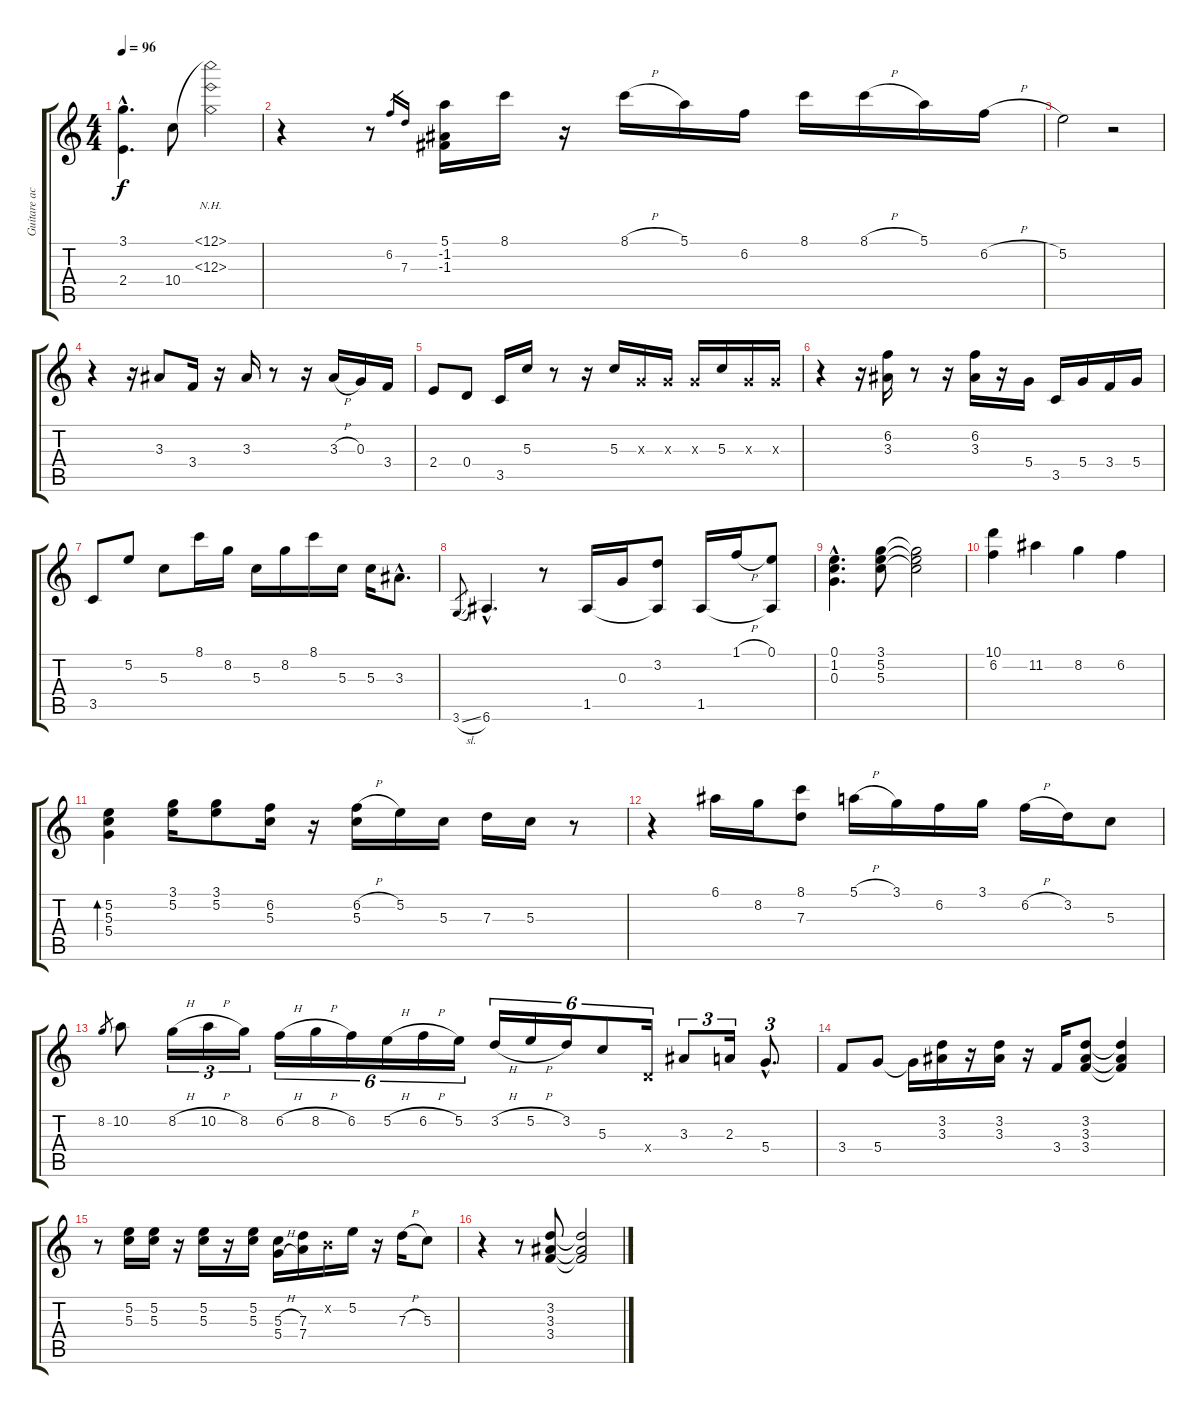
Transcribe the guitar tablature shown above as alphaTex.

\track ("Guitare acoustique" "Guitare ac") {instrument acousticguitarnylon}
\staff {score tabs}
\tuning (E4 B3 G3 D3 A2 E2) {hide}
\ts (4 4)
\tempo 96
\clef g2
\ks c
(3.1{hac} 2.4{hac}).4{d dy f} 10.4.8 (12.1{nh} 12.3{nh} 10.4{nh t}).2 |
r.4 r.8 6.2.16{gr} 7.3.16{gr} (5.1 -1.2 -1.3).16 8.1.16 r.16 8.1{h}.16 5.1.16 6.2.16 8.1.16 8.1{h}.16 5.1.16 6.2{h}.16 |
5.2.2 r.2 |
r.4 r.16 3.3.8 3.4.16 r.16 3.3.16 r.8 r.16 3.3{h}.16 0.3.16 3.4.16 |
2.4.8 0.4.8 3.5.16 5.3.16 r.8 r.16 5.3.16 0.3{x}.16 0.3{x}.16 0.3{x}.16 5.3.16 0.3{x}.16 0.3{x}.16 |
r.4 r.16 (6.2 3.3).16 r.8 r.16 (6.2 3.3).16 r.16 5.4.16 3.5.16 5.4.16 3.4.16 5.4.16 |
3.5.8 5.2.8 5.3.8 8.1.16 8.2.16 5.3.16 8.2.16 8.1.16 5.3.16 5.3.16 3.3{hac}.8{d} |
3.6{sl}.8{gr} 6.6{hac}.4{d} r.8 1.5.16 0.3.16 (3.2 1.5{t}).8 1.5.16 1.1{h}.16 (0.1 1.5{t}).8 |
(0.1{hac} 1.2{hac} 0.3{hac}).4{d} (3.1 5.2 5.3).8 (3.1{t} 5.2{t} 5.3{t}).2 |
(10.1 6.2).4 11.2.4 8.2.4 6.2.4 |
(5.2 5.3 5.4).4{bd 60} (3.1 5.2).16 (3.1 5.2).8 (6.2 5.3).16 r.16 (6.2{h} 5.3).16 5.2.16 5.3.16 7.3.16 5.3.16 r.8 |
r.4 6.1.16 8.2.16 (8.1 7.3).8 5.1{h}.16 3.1.16 6.2.16 3.1.16 6.2{h}.16 3.2.16 5.3.8 |
8.2.8{gr} 10.2.8 8.2{h}.16{tu (3 2)} 10.2{h}.16{tu (3 2)} 8.2.16{tu (3 2)} 6.2{h}.16{tu (6 4)} 8.2{h}.16{tu (6 4)} 6.2.16{tu (6 4)} 5.2{h}.16{tu (6 4)} 6.2{h}.16{tu (6 4)} 5.2.16{tu (6 4)} 3.2{h}.16{tu (6 4)} 5.2{h}.16{tu (6 4)} 3.2.16{tu (6 4)} 5.3.8{tu (6 4)} 0.4{x}.16{tu (6 4)} 3.3.8{tu (3 2)} 2.3.16{tu (3 2)} 5.4{hac}.8{d tu (3 2)} |
3.4.8 5.4.8 5.4{t}.16 (3.2 3.3).16 r.16 (3.2 3.3).16 r.16 3.4.16 (3.2 3.3 3.4).8 (3.2{t} 3.3{t} 3.4{t}).4 |
r.8 (5.2 5.3).16 (5.2 5.3).16 r.16 (5.2 5.3).16 r.16 (5.2 5.3).16 (5.3{h} 5.4{h}).16 (7.3 7.4).16 0.2{x}.16 5.2.16 r.16 7.3{h}.16 5.3.8 |
r.4 r.8 (3.2 3.3 3.4).8 (3.2{t} 3.3{t} 3.4{t}).2
